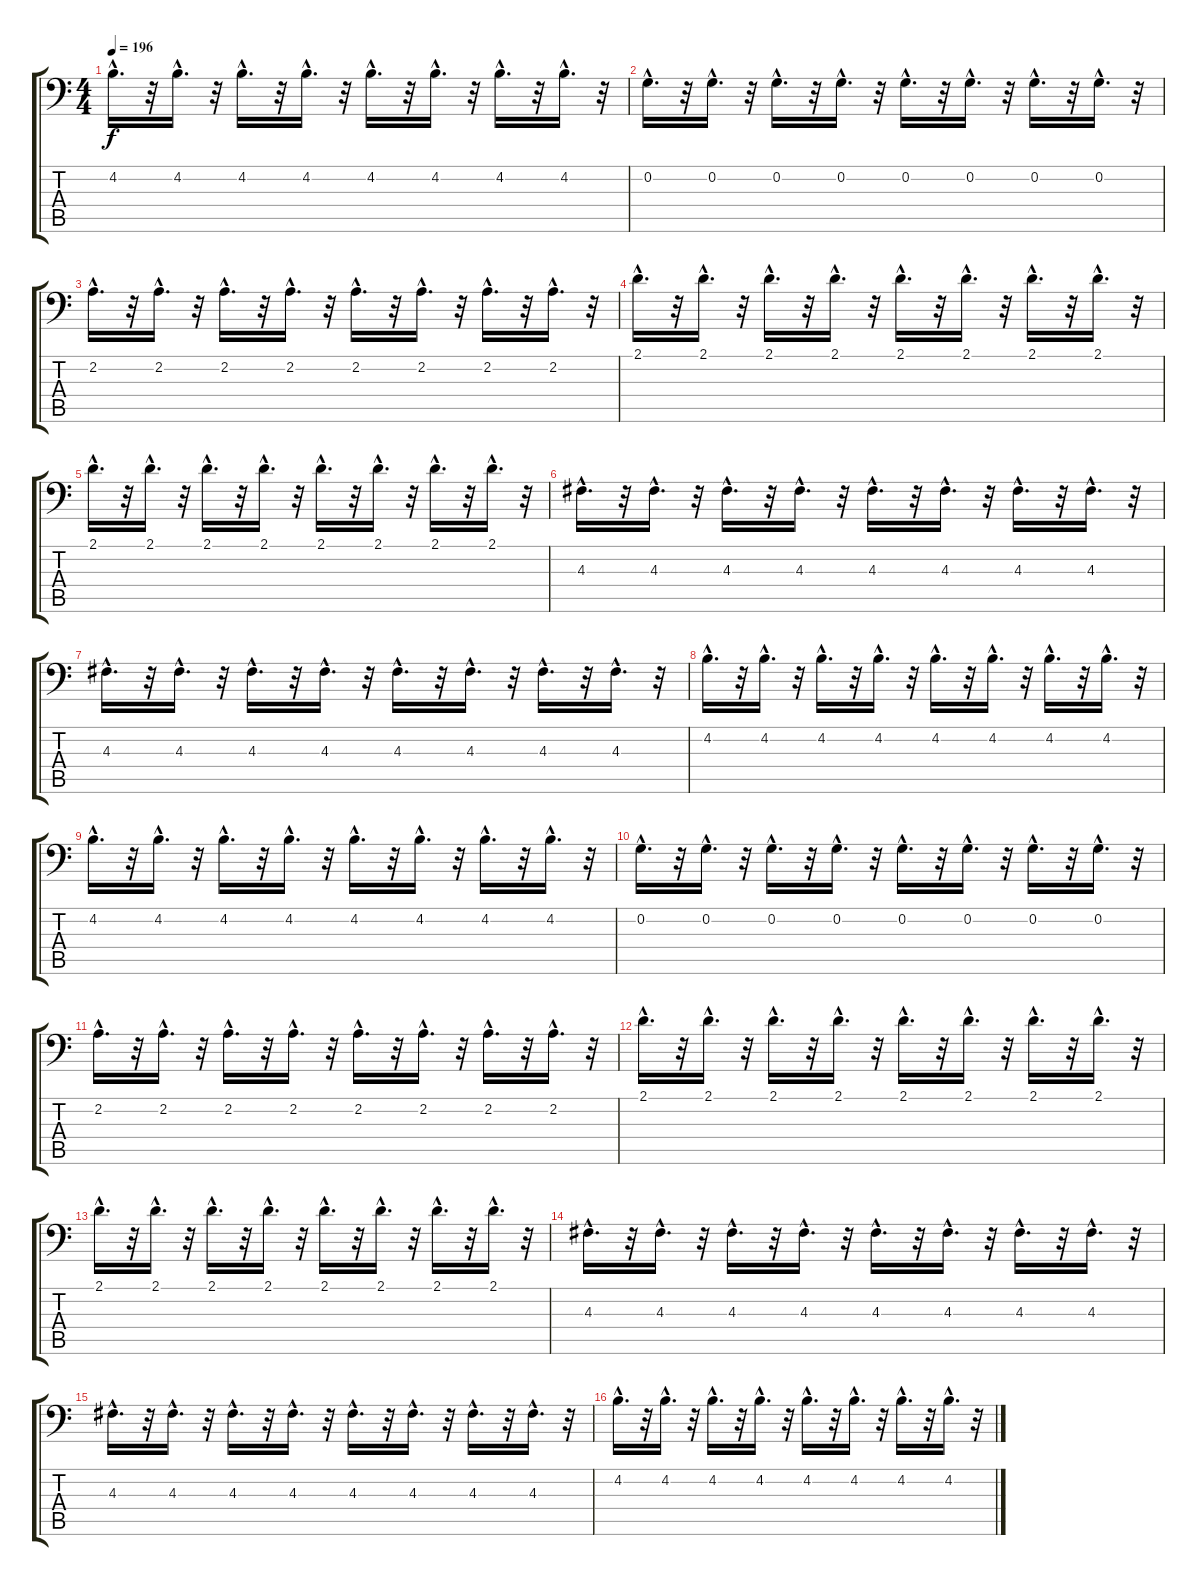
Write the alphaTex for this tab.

\track "" {instrument electricbassfinger}
\staff {score tabs}
\tuning (C3 G2 D2 A1 E1 B0) {hide}
\ts (4 4)
\tempo 196
\clef f4
\ks c
4.2{hac}.16{d dy f} r.32 4.2{hac}.16{d} r.32 4.2{hac}.16{d} r.32 4.2{hac}.16{d} r.32 4.2{hac}.16{d} r.32 4.2{hac}.16{d} r.32 4.2{hac}.16{d} r.32 4.2{hac}.16{d} r.32 |
0.2{hac}.16{d} r.32 0.2{hac}.16{d} r.32 0.2{hac}.16{d} r.32 0.2{hac}.16{d} r.32 0.2{hac}.16{d} r.32 0.2{hac}.16{d} r.32 0.2{hac}.16{d} r.32 0.2{hac}.16{d} r.32 |
2.2{hac}.16{d} r.32 2.2{hac}.16{d} r.32 2.2{hac}.16{d} r.32 2.2{hac}.16{d} r.32 2.2{hac}.16{d} r.32 2.2{hac}.16{d} r.32 2.2{hac}.16{d} r.32 2.2{hac}.16{d} r.32 |
2.1{hac}.16{d} r.32 2.1{hac}.16{d} r.32 2.1{hac}.16{d} r.32 2.1{hac}.16{d} r.32 2.1{hac}.16{d} r.32 2.1{hac}.16{d} r.32 2.1{hac}.16{d} r.32 2.1{hac}.16{d} r.32 |
2.1{hac}.16{d} r.32 2.1{hac}.16{d} r.32 2.1{hac}.16{d} r.32 2.1{hac}.16{d} r.32 2.1{hac}.16{d} r.32 2.1{hac}.16{d} r.32 2.1{hac}.16{d} r.32 2.1{hac}.16{d} r.32 |
4.3{hac}.16{d} r.32 4.3{hac}.16{d} r.32 4.3{hac}.16{d} r.32 4.3{hac}.16{d} r.32 4.3{hac}.16{d} r.32 4.3{hac}.16{d} r.32 4.3{hac}.16{d} r.32 4.3{hac}.16{d} r.32 |
4.3{hac}.16{d} r.32 4.3{hac}.16{d} r.32 4.3{hac}.16{d} r.32 4.3{hac}.16{d} r.32 4.3{hac}.16{d} r.32 4.3{hac}.16{d} r.32 4.3{hac}.16{d} r.32 4.3{hac}.16{d} r.32 |
4.2{hac}.16{d} r.32 4.2{hac}.16{d} r.32 4.2{hac}.16{d} r.32 4.2{hac}.16{d} r.32 4.2{hac}.16{d} r.32 4.2{hac}.16{d} r.32 4.2{hac}.16{d} r.32 4.2{hac}.16{d} r.32 |
4.2{hac}.16{d} r.32 4.2{hac}.16{d} r.32 4.2{hac}.16{d} r.32 4.2{hac}.16{d} r.32 4.2{hac}.16{d} r.32 4.2{hac}.16{d} r.32 4.2{hac}.16{d} r.32 4.2{hac}.16{d} r.32 |
0.2{hac}.16{d} r.32 0.2{hac}.16{d} r.32 0.2{hac}.16{d} r.32 0.2{hac}.16{d} r.32 0.2{hac}.16{d} r.32 0.2{hac}.16{d} r.32 0.2{hac}.16{d} r.32 0.2{hac}.16{d} r.32 |
2.2{hac}.16{d} r.32 2.2{hac}.16{d} r.32 2.2{hac}.16{d} r.32 2.2{hac}.16{d} r.32 2.2{hac}.16{d} r.32 2.2{hac}.16{d} r.32 2.2{hac}.16{d} r.32 2.2{hac}.16{d} r.32 |
2.1{hac}.16{d} r.32 2.1{hac}.16{d} r.32 2.1{hac}.16{d} r.32 2.1{hac}.16{d} r.32 2.1{hac}.16{d} r.32 2.1{hac}.16{d} r.32 2.1{hac}.16{d} r.32 2.1{hac}.16{d} r.32 |
2.1{hac}.16{d} r.32 2.1{hac}.16{d} r.32 2.1{hac}.16{d} r.32 2.1{hac}.16{d} r.32 2.1{hac}.16{d} r.32 2.1{hac}.16{d} r.32 2.1{hac}.16{d} r.32 2.1{hac}.16{d} r.32 |
4.3{hac}.16{d} r.32 4.3{hac}.16{d} r.32 4.3{hac}.16{d} r.32 4.3{hac}.16{d} r.32 4.3{hac}.16{d} r.32 4.3{hac}.16{d} r.32 4.3{hac}.16{d} r.32 4.3{hac}.16{d} r.32 |
4.3{hac}.16{d} r.32 4.3{hac}.16{d} r.32 4.3{hac}.16{d} r.32 4.3{hac}.16{d} r.32 4.3{hac}.16{d} r.32 4.3{hac}.16{d} r.32 4.3{hac}.16{d} r.32 4.3{hac}.16{d} r.32 |
4.2{hac}.16{d} r.32 4.2{hac}.16{d} r.32 4.2{hac}.16{d} r.32 4.2{hac}.16{d} r.32 4.2{hac}.16{d} r.32 4.2{hac}.16{d} r.32 4.2{hac}.16{d} r.32 4.2{hac}.16{d} r.32
